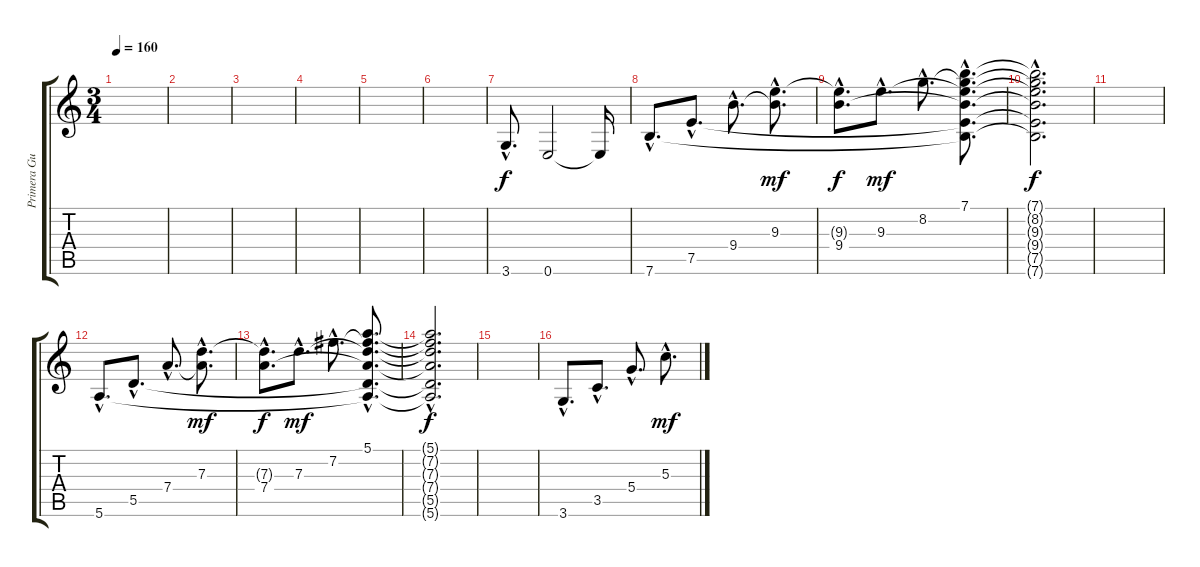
\track ("Primera Guitarra" "Primera Gu") {instrument acousticguitarnylon}
\staff {score tabs}
\tuning (E4 B3 G3 D3 A2 E2) {hide}
\ts (3 4)
\tempo 160
\clef g2
\ks c
|
|
|
|
|
|
3.6{hac}.8{d volume 12} 0.6.2 0.6{t}.16 |
7.6{hac}.8{d} 7.5{hac}.8{d} 9.4{hac}.8{d} (9.3{hac} 9.4{hac t}).8{d dy mf} |
(9.3{hac t} 9.4{hac}).8{d dy f} 9.3{hac}.8{d dy mf} 8.2{hac}.8{d} (7.1{hac} 8.2{hac t} 9.3{hac t} 9.4{hac t} 7.5{hac t} 7.6{hac t}).8{d} |
(7.1{hac t} 8.2{hac t} 9.3{hac t} 9.4{hac t} 7.5{hac t} 7.6{hac t}).2{d dy f} |
|
5.6{hac}.8{d} 5.5{hac}.8{d} 7.4{hac}.8{d} (7.3{hac} 7.4{hac t}).8{d dy mf} |
(7.3{hac t} 7.4{hac}).8{d dy f} 7.3{hac}.8{d dy mf} 7.2{hac}.8{d} (5.1{hac} 7.2{hac t} 7.3{hac t} 7.4{hac t} 5.5{hac t} 5.6{hac t}).8{d} |
(5.1{hac t} 7.2{hac t} 7.3{hac t} 7.4{hac t} 5.5{hac t} 5.6{hac t}).2{d dy f} |
|
3.6{hac}.8{d} 3.5{hac}.8{d} 5.4{hac}.8{d} 5.3{hac}.8{d dy mf}
